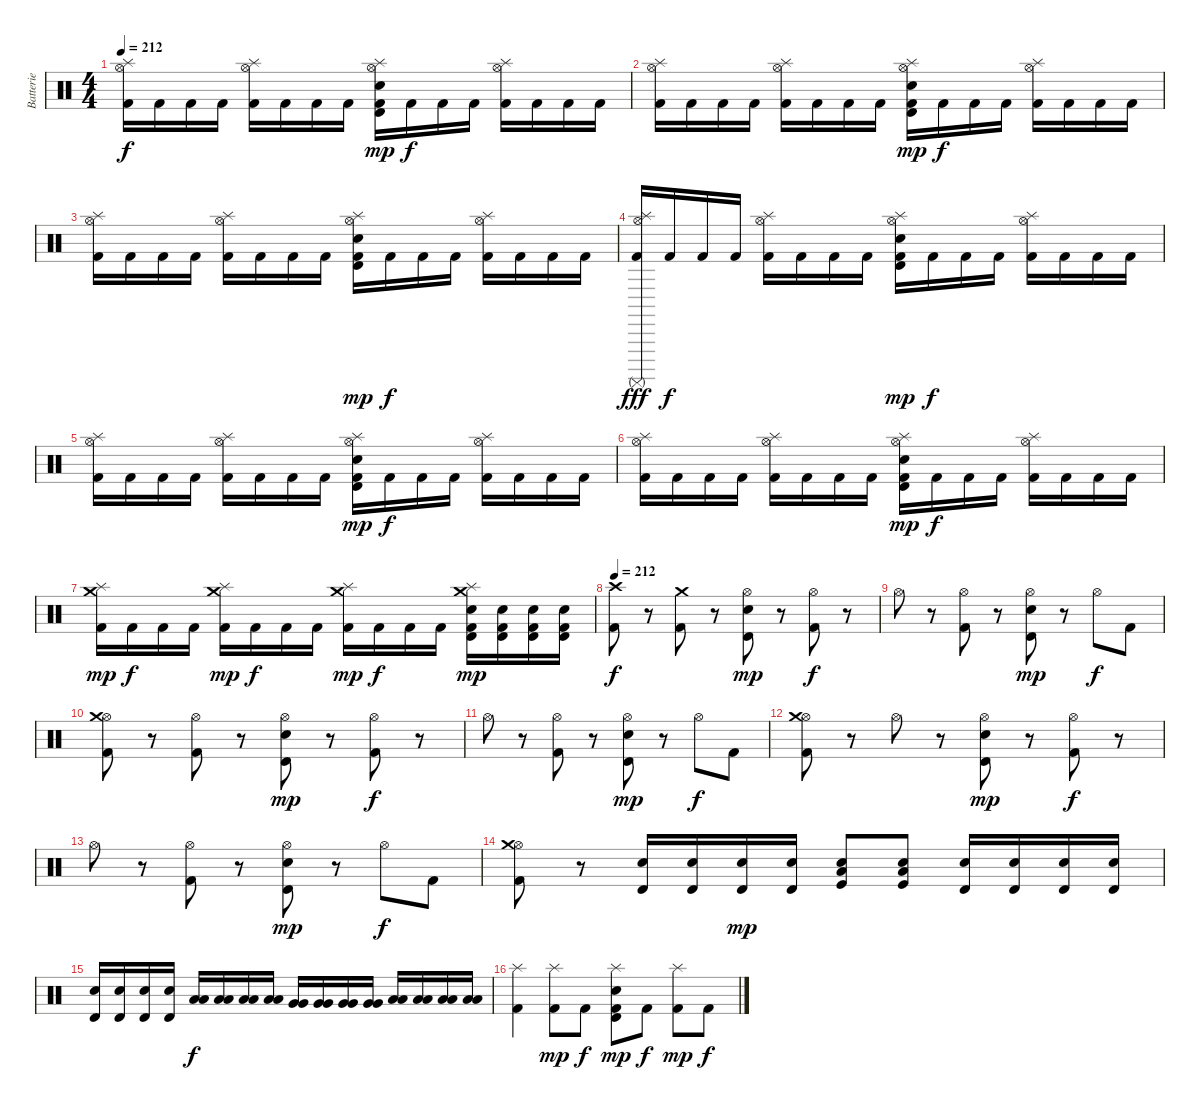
\track ("Batterie" "Batterie") {instrument percussion}
\staff {score}
\articulation defaults
\ts (4 4)
\tempo 212
\clef neutral
\ks c
("Hi-Hat (open)" "Splash (hit)" "Kick (hit) 2").16{dy f} "Kick (hit) 2".16 "Kick (hit) 2".16 "Kick (hit) 2".16 ("Hi-Hat (open)" "Splash (hit)" "Kick (hit) 2").16 "Kick (hit) 2".16 "Kick (hit) 2".16 "Kick (hit) 2".16 ("Hi-Hat (open)" "Splash (hit)" "Timbale high (hit)" "Electric Snare (hit)" "Kick (hit) 2").16{dy mp} "Kick (hit) 2".16{dy f} "Kick (hit) 2".16 "Kick (hit) 2".16 ("Hi-Hat (open)" "Splash (hit)" "Kick (hit) 2").16 "Kick (hit) 2".16 "Kick (hit) 2".16 "Kick (hit) 2".16 |
("Hi-Hat (open)" "Splash (hit)" "Kick (hit) 2").16 "Kick (hit) 2".16 "Kick (hit) 2".16 "Kick (hit) 2".16 ("Hi-Hat (open)" "Splash (hit)" "Kick (hit) 2").16 "Kick (hit) 2".16 "Kick (hit) 2".16 "Kick (hit) 2".16 ("Hi-Hat (open)" "Splash (hit)" "Timbale high (hit)" "Electric Snare (hit)" "Kick (hit) 2").16{dy mp} "Kick (hit) 2".16{dy f} "Kick (hit) 2".16 "Kick (hit) 2".16 ("Hi-Hat (open)" "Splash (hit)" "Kick (hit) 2").16 "Kick (hit) 2".16 "Kick (hit) 2".16 "Kick (hit) 2".16 |
("Hi-Hat (open)" "Splash (hit)" "Kick (hit) 2").16 "Kick (hit) 2".16 "Kick (hit) 2".16 "Kick (hit) 2".16 ("Hi-Hat (open)" "Splash (hit)" "Kick (hit) 2").16 "Kick (hit) 2".16 "Kick (hit) 2".16 "Kick (hit) 2".16 ("Hi-Hat (open)" "Splash (hit)" "Timbale high (hit)" "Electric Snare (hit)" "Kick (hit) 2").16{dy mp} "Kick (hit) 2".16{dy f} "Kick (hit) 2".16 "Kick (hit) 2".16 ("Hi-Hat (open)" "Splash (hit)" "Kick (hit) 2").16 "Kick (hit) 2".16 "Kick (hit) 2".16 "Kick (hit) 2".16 |
("Hi-Hat (open)" "Splash (hit)" "Surdo (mute)" "Kick (hit) 2").16{dy fff} "Kick (hit) 2".16{dy f} "Kick (hit) 2".16 "Kick (hit) 2".16 ("Hi-Hat (open)" "Splash (hit)" "Kick (hit) 2").16 "Kick (hit) 2".16 "Kick (hit) 2".16 "Kick (hit) 2".16 ("Hi-Hat (open)" "Splash (hit)" "Timbale high (hit)" "Electric Snare (hit)" "Kick (hit) 2").16{dy mp} "Kick (hit) 2".16{dy f} "Kick (hit) 2".16 "Kick (hit) 2".16 ("Hi-Hat (open)" "Splash (hit)" "Kick (hit) 2").16 "Kick (hit) 2".16 "Kick (hit) 2".16 "Kick (hit) 2".16 |
("Hi-Hat (open)" "Splash (hit)" "Kick (hit) 2").16 "Kick (hit) 2".16 "Kick (hit) 2".16 "Kick (hit) 2".16 ("Hi-Hat (open)" "Splash (hit)" "Kick (hit) 2").16 "Kick (hit) 2".16 "Kick (hit) 2".16 "Kick (hit) 2".16 ("Hi-Hat (open)" "Splash (hit)" "Timbale high (hit)" "Electric Snare (hit)" "Kick (hit) 2").16{dy mp} "Kick (hit) 2".16{dy f} "Kick (hit) 2".16 "Kick (hit) 2".16 ("Hi-Hat (open)" "Splash (hit)" "Kick (hit) 2").16 "Kick (hit) 2".16 "Kick (hit) 2".16 "Kick (hit) 2".16 |
("Hi-Hat (open)" "Splash (hit)" "Kick (hit) 2").16 "Kick (hit) 2".16 "Kick (hit) 2".16 "Kick (hit) 2".16 ("Hi-Hat (open)" "Splash (hit)" "Kick (hit) 2").16 "Kick (hit) 2".16 "Kick (hit) 2".16 "Kick (hit) 2".16 ("Hi-Hat (open)" "Splash (hit)" "Timbale high (hit)" "Electric Snare (hit)" "Kick (hit) 2").16{dy mp} "Kick (hit) 2".16{dy f} "Kick (hit) 2".16 "Kick (hit) 2".16 ("Hi-Hat (open)" "Splash (hit)" "Kick (hit) 2").16 "Kick (hit) 2".16 "Kick (hit) 2".16 "Kick (hit) 2".16 |
("Crash medium (hit)" "Splash (hit)" "Kick (hit) 2").16{dy mp} "Kick (hit) 2".16{dy f} "Kick (hit) 2".16 "Kick (hit) 2".16 ("Crash medium (hit)" "Splash (hit)" "Kick (hit) 2").16{dy mp} "Kick (hit) 2".16{dy f} "Kick (hit) 2".16 "Kick (hit) 2".16 ("Crash medium (hit)" "Splash (hit)" "Kick (hit) 2").16{dy mp} "Kick (hit) 2".16{dy f} "Kick (hit) 2".16 "Kick (hit) 2".16 ("Crash medium (hit)" "Splash (hit)" "Timbale high (hit)" "Electric Snare (hit)" "Kick (hit) 2").16{dy mp} ("Timbale high (hit)" "Electric Snare (hit)" "Kick (hit) 2").16 ("Timbale high (hit)" "Electric Snare (hit)" "Kick (hit) 2").16 ("Timbale high (hit)" "Electric Snare (hit)" "Kick (hit) 2").16 |
\tempo 212
("Crash high (hit)" "Kick (hit) 2").8{dy f} r.8 ("Crash medium (hit)" "Kick (hit) 2").8 r.8 ("Hi-Hat (open)" "Timbale high (hit)" "Electric Snare (hit)").8{dy mp} r.8 ("Hi-Hat (open)" "Kick (hit) 2").8{dy f} r.8 |
"Hi-Hat (open)".8 r.8 ("Hi-Hat (open)" "Kick (hit) 2").8 r.8 ("Hi-Hat (open)" "Timbale high (hit)" "Electric Snare (hit)").8{dy mp} r.8 "Hi-Hat (open)".8{dy f} "Kick (hit) 2".8 |
("Hi-Hat (open)" "Crash medium (hit)" "Kick (hit) 2").8 r.8 ("Hi-Hat (open)" "Kick (hit) 2").8 r.8 ("Hi-Hat (open)" "Timbale high (hit)" "Electric Snare (hit)").8{dy mp} r.8 ("Hi-Hat (open)" "Kick (hit) 2").8{dy f} r.8 |
"Hi-Hat (open)".8 r.8 ("Hi-Hat (open)" "Kick (hit) 2").8 r.8 ("Hi-Hat (open)" "Timbale high (hit)" "Electric Snare (hit)").8{dy mp} r.8 "Hi-Hat (open)".8{dy f} "Kick (hit) 2".8 |
("Hi-Hat (open)" "Crash medium (hit)" "Kick (hit) 2").8 r.8 "Hi-Hat (open)".8 r.8 ("Hi-Hat (open)" "Timbale high (hit)" "Electric Snare (hit)").8{dy mp} r.8 ("Hi-Hat (open)" "Kick (hit) 2").8{dy f} r.8 |
"Hi-Hat (open)".8 r.8 ("Hi-Hat (open)" "Kick (hit) 2").8 r.8 ("Hi-Hat (open)" "Timbale high (hit)" "Electric Snare (hit)").8{dy mp} r.8 "Hi-Hat (open)".8{dy f} "Kick (hit) 2".8 |
("Hi-Hat (open)" "Crash medium (hit)" "Kick (hit) 2").8 r.8 ("Timbale high (hit)" "Electric Snare (hit)").16 ("Timbale high (hit)" "Electric Snare (hit)").16 ("Timbale high (hit)" "Electric Snare (hit)").16{dy mp} ("Timbale high (hit)" "Electric Snare (hit)").16 ("Low Floor Tom (hit)" "Electric Snare (hit)" "Kick (hit)").8 ("Low Floor Tom (hit)" "Electric Snare (hit)" "Kick (hit)").8 ("Timbale high (hit)" "Electric Snare (hit)").16 ("Timbale high (hit)" "Electric Snare (hit)").16 ("Timbale high (hit)" "Electric Snare (hit)").16 ("Timbale high (hit)" "Electric Snare (hit)").16 |
("Timbale high (hit)" "Electric Snare (hit)").16 ("Timbale high (hit)" "Electric Snare (hit)").16 ("Timbale high (hit)" "Electric Snare (hit)").16 ("Timbale high (hit)" "Electric Snare (hit)").16 ("Low Tom (hit)" "Low Tom (hit)").16{dy f} ("Low Tom (hit)" "Low Tom (hit)").16 ("Low Tom (hit)" "Low Tom (hit)").16 ("Low Tom (hit)" "Low Tom (hit)").16 ("Very Low Tom (hit)" "Very Low Tom (hit)").16 ("Very Low Tom (hit)" "Very Low Tom (hit)").16 ("Very Low Tom (hit)" "Very Low Tom (hit)").16 ("Very Low Tom (hit)" "Very Low Tom (hit)").16 ("Low Floor Tom (hit)" "Low Floor Tom (hit)").16 ("Low Floor Tom (hit)" "Low Floor Tom (hit)").16 ("Low Floor Tom (hit)" "Low Floor Tom (hit)").16 ("Low Floor Tom (hit)" "Low Floor Tom (hit)").16 |
("Splash (hit)" "Kick (hit) 2").4 ("Splash (hit)" "Kick (hit) 2").8{dy mp} "Kick (hit) 2".8{dy f} ("Splash (hit)" "Timbale high (hit)" "Electric Snare (hit)" "Kick (hit) 2").8{dy mp} "Kick (hit) 2".8{dy f} ("Splash (hit)" "Kick (hit) 2").8{dy mp} "Kick (hit) 2".8{dy f}
